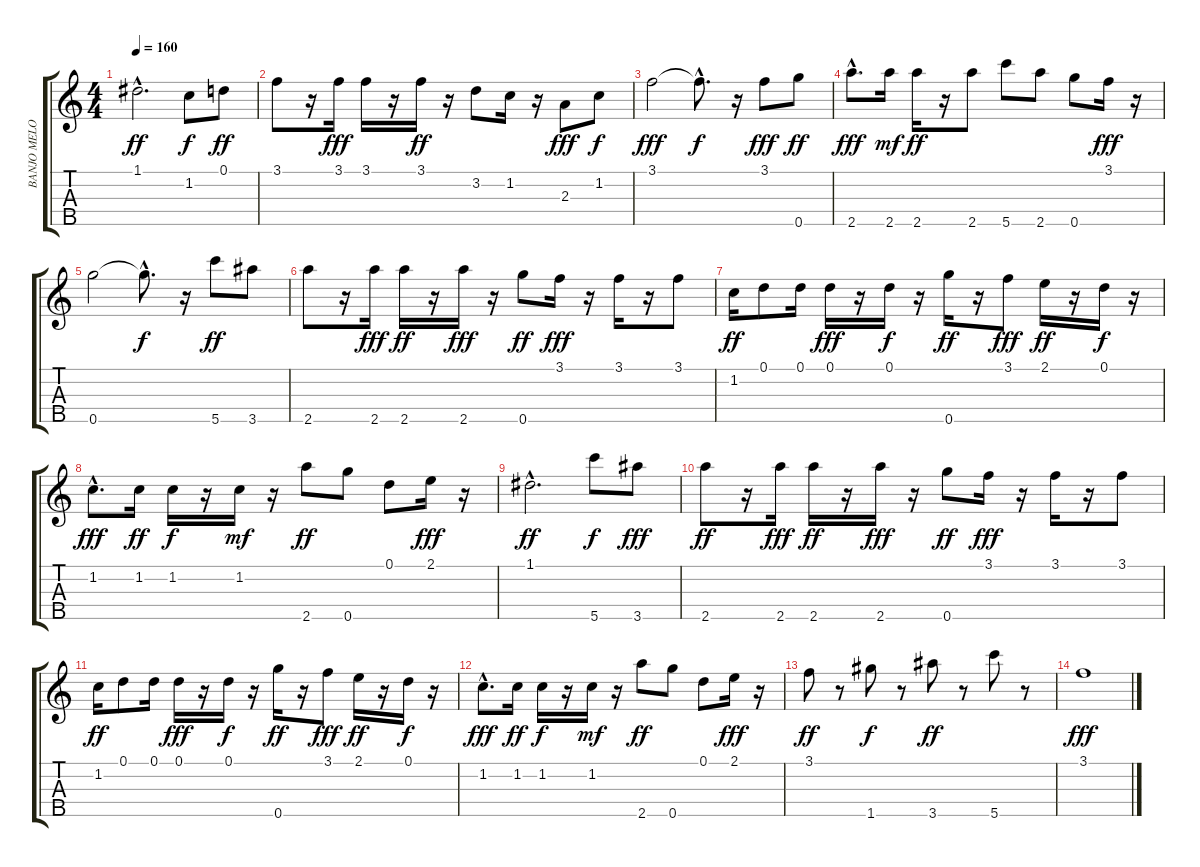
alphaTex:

\track ("BANJO MELODY" "BANJO MELO") {instrument banjo}
\staff {score tabs}
\tuning (D4 B3 G3 D3 G4) {hide}
\displaytranspose 12
\ts (4 4)
\tempo 160
\clef g2
\ks c
1.1{hac}.2{d dy ff} 1.2.8{dy f} 0.1.8{dy ff} |
3.1.8 r.16 3.1.16{dy fff} 3.1.16 r.16 3.1.16{dy ff} r.16 3.2.8 1.2.16 r.16 2.3.8{dy fff} 1.2.8{dy f} |
3.1.2{dy fff} 3.1{hac t}.8{d dy f} r.16 3.1.8{dy fff} 0.5.8{dy ff} |
2.5{hac}.8{d dy fff} 2.5.16{dy mf} 2.5.16{dy ff} r.16 2.5.8 5.5.8 2.5.8 0.5.8 3.1.16{dy fff} r.16 |
0.5.2 0.5{hac t}.8{d dy f} r.16 5.5.8{dy ff} 3.5.8 |
2.5.8 r.16 2.5.16{dy fff} 2.5.16{dy ff} r.16 2.5.16{dy fff} r.16 0.5.8{dy ff} 3.1.16{dy fff} r.16 3.1.16 r.16 3.1.8 |
1.2.16{dy ff} 0.1.8 0.1.16 0.1.16{dy fff} r.16 0.1.16{dy f} r.16 0.5.16{dy ff} r.16 3.1.8{dy fff} 2.1.16{dy ff} r.16 0.1.16{dy f} r.16 |
1.2{hac}.8{d dy fff} 1.2.16{dy ff} 1.2.16{dy f} r.16 1.2.16{dy mf} r.16 2.5.8{dy ff} 0.5.8 0.1.8 2.1.16{dy fff} r.16 |
1.1{hac}.2{d dy ff} 5.5.8{dy f} 3.5.8{dy fff} |
2.5.8{dy ff} r.16 2.5.16{dy fff} 2.5.16{dy ff} r.16 2.5.16{dy fff} r.16 0.5.8{dy ff} 3.1.16{dy fff} r.16 3.1.16 r.16 3.1.8 |
1.2.16{dy ff} 0.1.8 0.1.16 0.1.16{dy fff} r.16 0.1.16{dy f} r.16 0.5.16{dy ff} r.16 3.1.8{dy fff} 2.1.16{dy ff} r.16 0.1.16{dy f} r.16 |
1.2{hac}.8{d dy fff} 1.2.16{dy ff} 1.2.16{dy f} r.16 1.2.16{dy mf} r.16 2.5.8{dy ff} 0.5.8 0.1.8 2.1.16{dy fff} r.16 |
3.1.8{dy ff} r.8 1.5.8{dy f} r.8 3.5.8{dy ff} r.8 5.5.8 r.8 |
3.1.1{dy fff}
